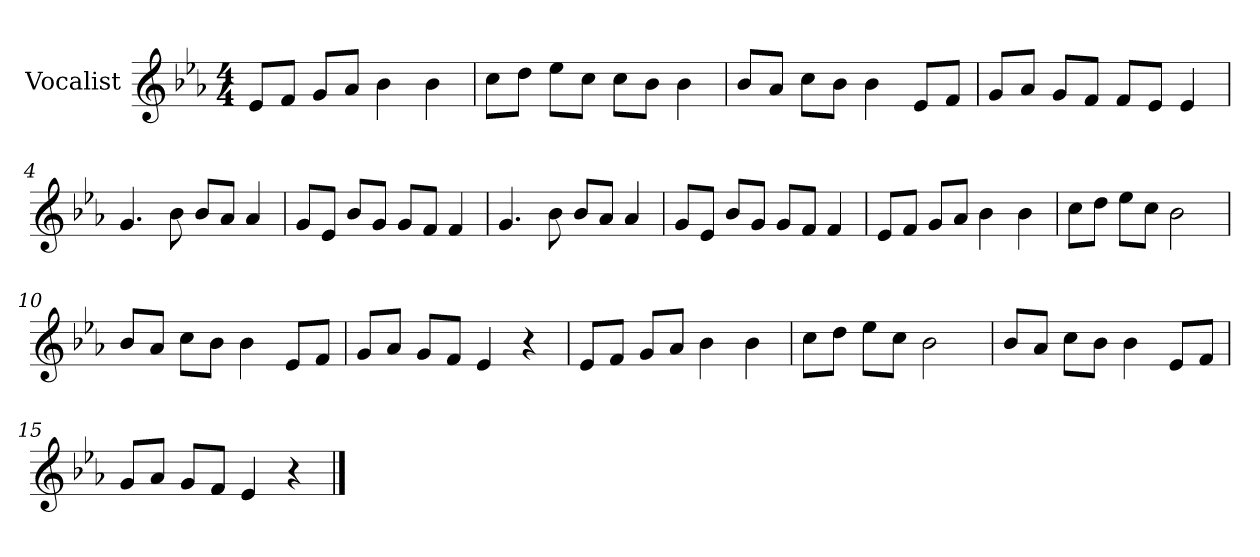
**kern
*part1
*staff1
*I"Vocalist
*k[b-e-a-]
*E-:
*M4/4
=
8e-L
8fJ
8gL
8a-J
4b-
4b-
=1
8ccL
8ddJ
8ee-L
8ccJ
8ccL
8b-J
4b-
=2
8b-L
8a-J
8ccL
8b-J
4b-
8e-L
8fJ
=3
8gL
8a-J
8gL
8fJ
8fL
8e-J
4e-
=4
4.g
8b-
8b-L
8a-J
4a-
=5
8gL
8e-J
8b-L
8gJ
8gL
8fJ
4f
=6
4.g
8b-
8b-L
8a-J
4a-
=7
8gL
8e-J
8b-L
8gJ
8gL
8fJ
4f
=8
8e-L
8fJ
8gL
8a-J
4b-
4b-
=9
8ccL
8ddJ
8ee-L
8ccJ
2b-
=10
8b-L
8a-J
8ccL
8b-J
4b-
8e-L
8fJ
=11
8gL
8a-J
8gL
8fJ
4e-
4r
=12
8e-L
8fJ
8gL
8a-J
4b-
4b-
=13
8ccL
8ddJ
8ee-L
8ccJ
2b-
=14
8b-L
8a-J
8ccL
8b-J
4b-
8e-L
8fJ
=15
8gL
8a-J
8gL
8fJ
4e-
4r
==
*-
